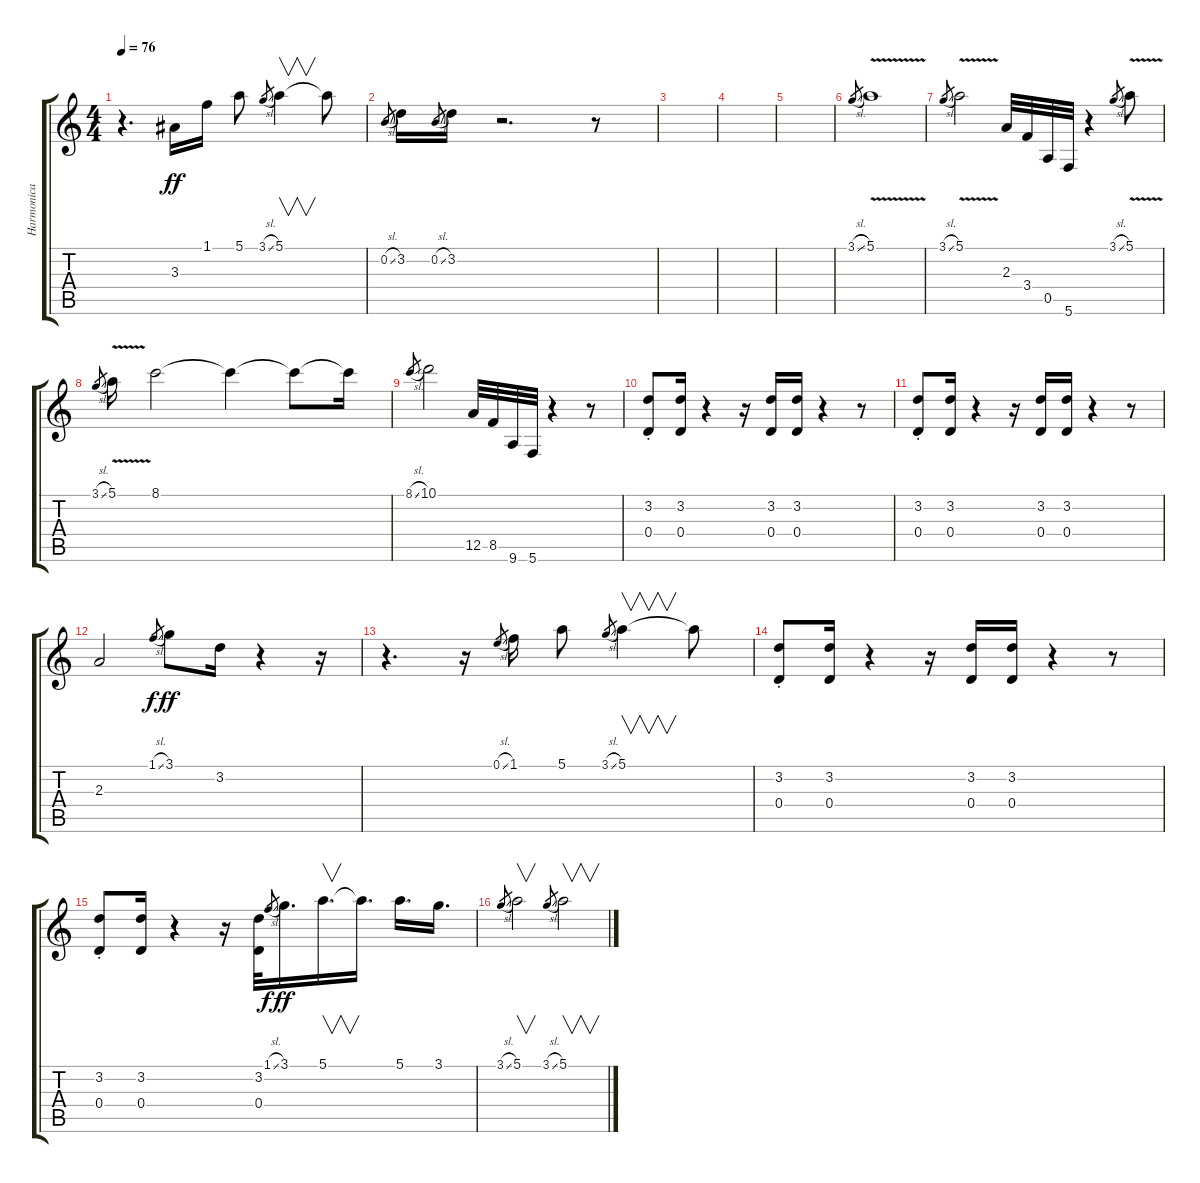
\track ("Harmonica" "Harmonica") {instrument slapbass2}
\staff {score tabs}
\tuning (E4 B3 G3 D3 A2 C2) {hide}
\ts (4 4)
\tempo 76
\clef g2
\ks c
r.4{d dy f} 3.3.16{dy ff} 1.1.16 5.1.8 3.1{sl}.8{gr} 5.1.4{v} 5.1{t}.8 |
0.2{sl}.8{gr} 3.2.16 0.2{sl}.8{gr} 3.2.16 r.2{d} r.8 |
|
|
|
3.1{sl}.8{gr} 5.1{v}.1 |
3.1{sl}.8{gr} 5.1{v}.2 2.3.32 3.4.32 0.5.32 5.6.32 r.4 3.1{sl}.8{gr} 5.1{v}.8 |
3.1{sl}.8{gr} 5.1{v}.16 8.1.2 8.1{t}.4 8.1{t}.8 8.1{t}.16 |
8.1{sl}.8{gr} 10.1.2 12.5.32 8.5.32 9.6.32 5.6.32 r.4 r.8 |
(3.2{st} 0.4).8 (3.2 0.4).16 r.4 r.16 (3.2 0.4).16 (3.2 0.4).16 r.4 r.8 |
(3.2{st} 0.4).8 (3.2 0.4).16 r.4 r.16 (3.2 0.4).16 (3.2 0.4).16 r.4 r.8 |
2.3.2 1.1{sl}.8{gr dy f} 3.1.8{dy ff} 3.2.16 r.4 r.16 |
r.4{d} r.16 0.1{sl}.8{gr} 1.1.16 5.1.8 3.1{sl}.8{gr} 5.1.4{v} 5.1{t}.8 |
(3.2{st} 0.4).8 (3.2 0.4).16 r.4 r.16 (3.2 0.4).16 (3.2 0.4).16 r.4 r.8 |
(3.2{st} 0.4).8 (3.2 0.4).16 r.4 r.16 (3.2 0.4).32 1.1{sl}.8{gr dy f} 3.1.16{d dy ff} 5.1.16{v d} 5.1{t}.16{d} 5.1.16{d} 3.1.16{d} |
3.1{sl}.8{gr} 5.1.2{v} 3.1{sl}.8{gr} 5.1.2{v}
